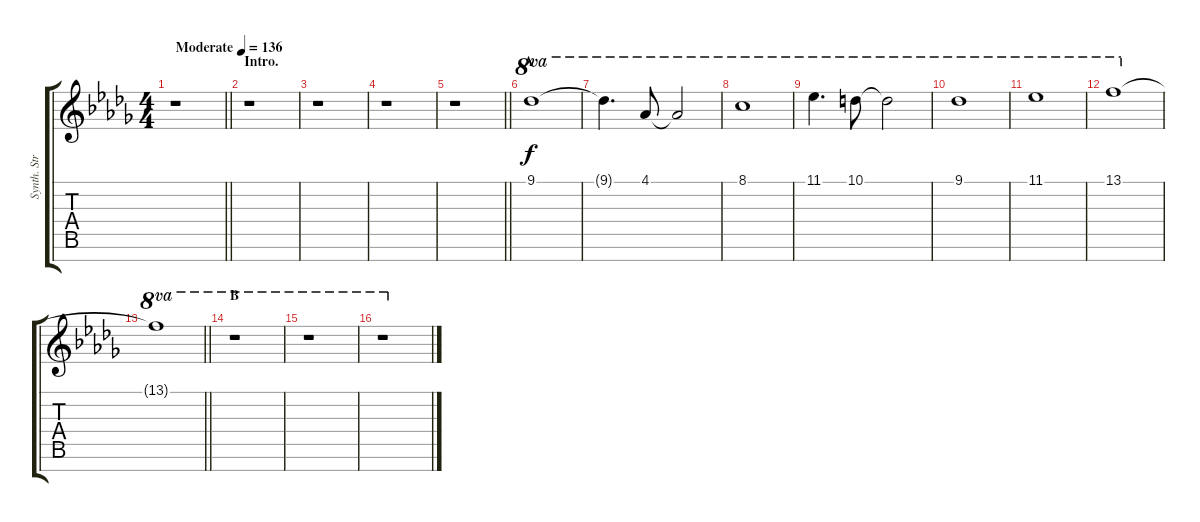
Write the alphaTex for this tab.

\track ("Synth. Strings" "Synth. Str") {instrument stringensemble1}
\staff {score tabs}
\tuning (E5 B4 G4 D4 A3 E3 B2) {hide}
\ts (4 4)
\tempo (136 "Moderate")
\clef g2
\barLineRight lightlight
\ks db
r.1{dy f instrument stringensemble1} |
\section ("" "Intro.")
r.1 |
r.1 |
r.1 |
\barLineRight lightlight
r.1 |
\section ("" "A")
9.1.1{ot 8va} |
9.1{t}.4{d ot 8va} 4.1.8{ot 8va} 4.1{t}.2{ot 8va} |
8.1.1{ot 8va} |
11.1.4{d ot 8va} 10.1.8{ot 8va} 10.1{t}.2{ot 8va} |
9.1.1{ot 8va} |
11.1.1{ot 8va} |
13.1.1{ot 8va} |
\barLineRight lightlight
13.1{t}.1{ot 8va} |
\section ("" "B")
r.1{ot 8va} |
r.1{ot 8va} |
r.1{ot 8va}
